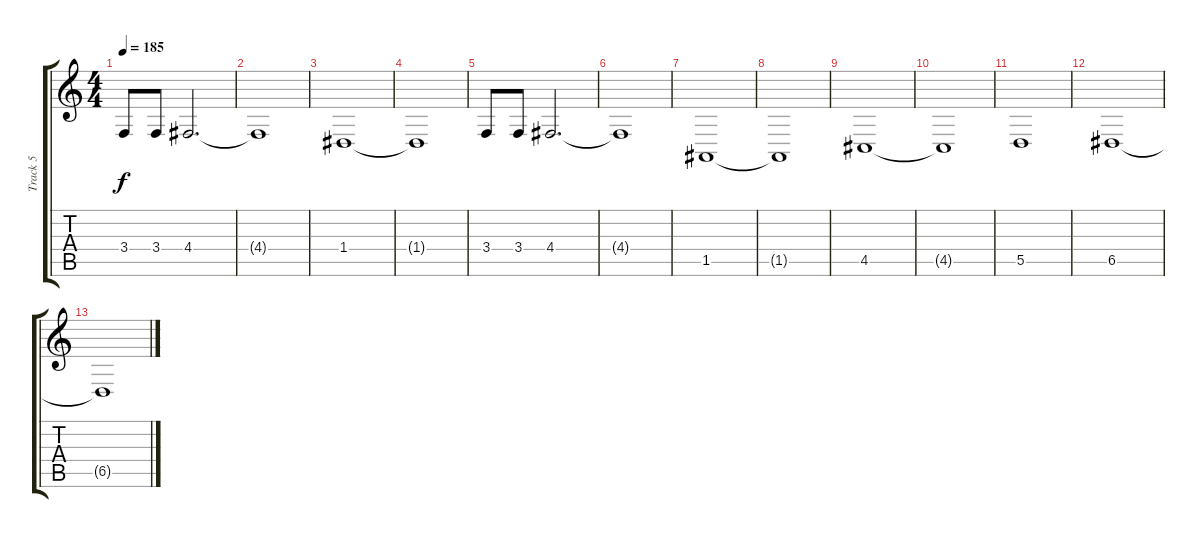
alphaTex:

\track ("Track 5" "Track 5") {instrument churchorgan}
\staff {score tabs}
\tuning (E4 B3 G3 D3 A2 E2) {hide}
\ts (4 4)
\tempo 185
\clef g2
\ks c
3.4.8{dy f} 3.4.8 4.4.2{d} |
4.4{t}.1 |
1.4.1 |
1.4{t}.1 |
3.4.8 3.4.8 4.4.2{d} |
4.4{t}.1 |
1.5.1 |
1.5{t}.1 |
4.5.1 |
4.5{t}.1 |
5.5.1 |
6.5.1 |
6.5{t}.1
